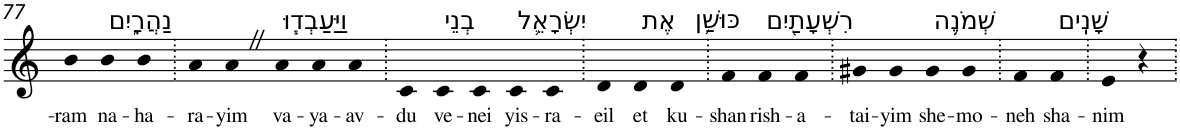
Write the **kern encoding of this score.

**kern	**text
*part1	*part1
*staff1	*staff1
*I"Piano	*
*I'Pno	*
!!LO:PB:g=z
*clefG2	*
*k[]	*
=77	=77
!	!LO:LY:b
4b	-ram
!LO:TX:a:t=נַהֲרָ֑יִם	!
!	!LO:LY:b
4b	na-
!	!LO:LY:b
4b	-ha-
=78.	=78.
!	!LO:LY:b
4a	-ra-
!	!LO:LY:b
4aZ	-yim
!LO:TX:a:t=וַיַּעַבְד֧וּ	!
!	!LO:LY:b
4a	va-
!	!LO:LY:b
4a	-ya-
!	!LO:LY:b
4a	-av-
=79.	=79.
!	!LO:LY:b
4c	-du
!LO:TX:a:t=בְנֵי	!
!	!LO:LY:b
4c	ve-
!	!LO:LY:b
4c	-nei
!LO:TX:a:t=יִשְׂרָאֵ֛ל	!
!	!LO:LY:b
4c	yis-
!	!LO:LY:b
4c	-ra-
=80.	=80.
!	!LO:LY:b
4d	-eil
!LO:TX:a:t=אֶת	!
!	!LO:LY:b
4d	et
!LO:TX:a:t=כּוּשַׁ֥ן	!
!	!LO:LY:b
4d	ku-
=81.	=81.
!	!LO:LY:b
4f	-shan
!LO:TX:a:t=רִשְׁעָתַ֖יִם	!
!	!LO:LY:b
4f	rish-
!	!LO:LY:b
4f	-a-
=82.	=82.
!	!LO:LY:b
4g#X	-tai-
!	!LO:LY:b
4g#	-yim
!LO:TX:a:t=שְׁמֹנֶ֥ה	!
!	!LO:LY:b
4g#	she-
!	!LO:LY:b
4g#	-mo-
=83.	=83.
!	!LO:LY:b
4f	-neh
!LO:TX:a:t=שָׁנִֽים	!
!	!LO:LY:b
4f	sha-
=84.	=84.
!	!LO:LY:b
4e	-nim
4r	.
=.	=.
*-	*-
